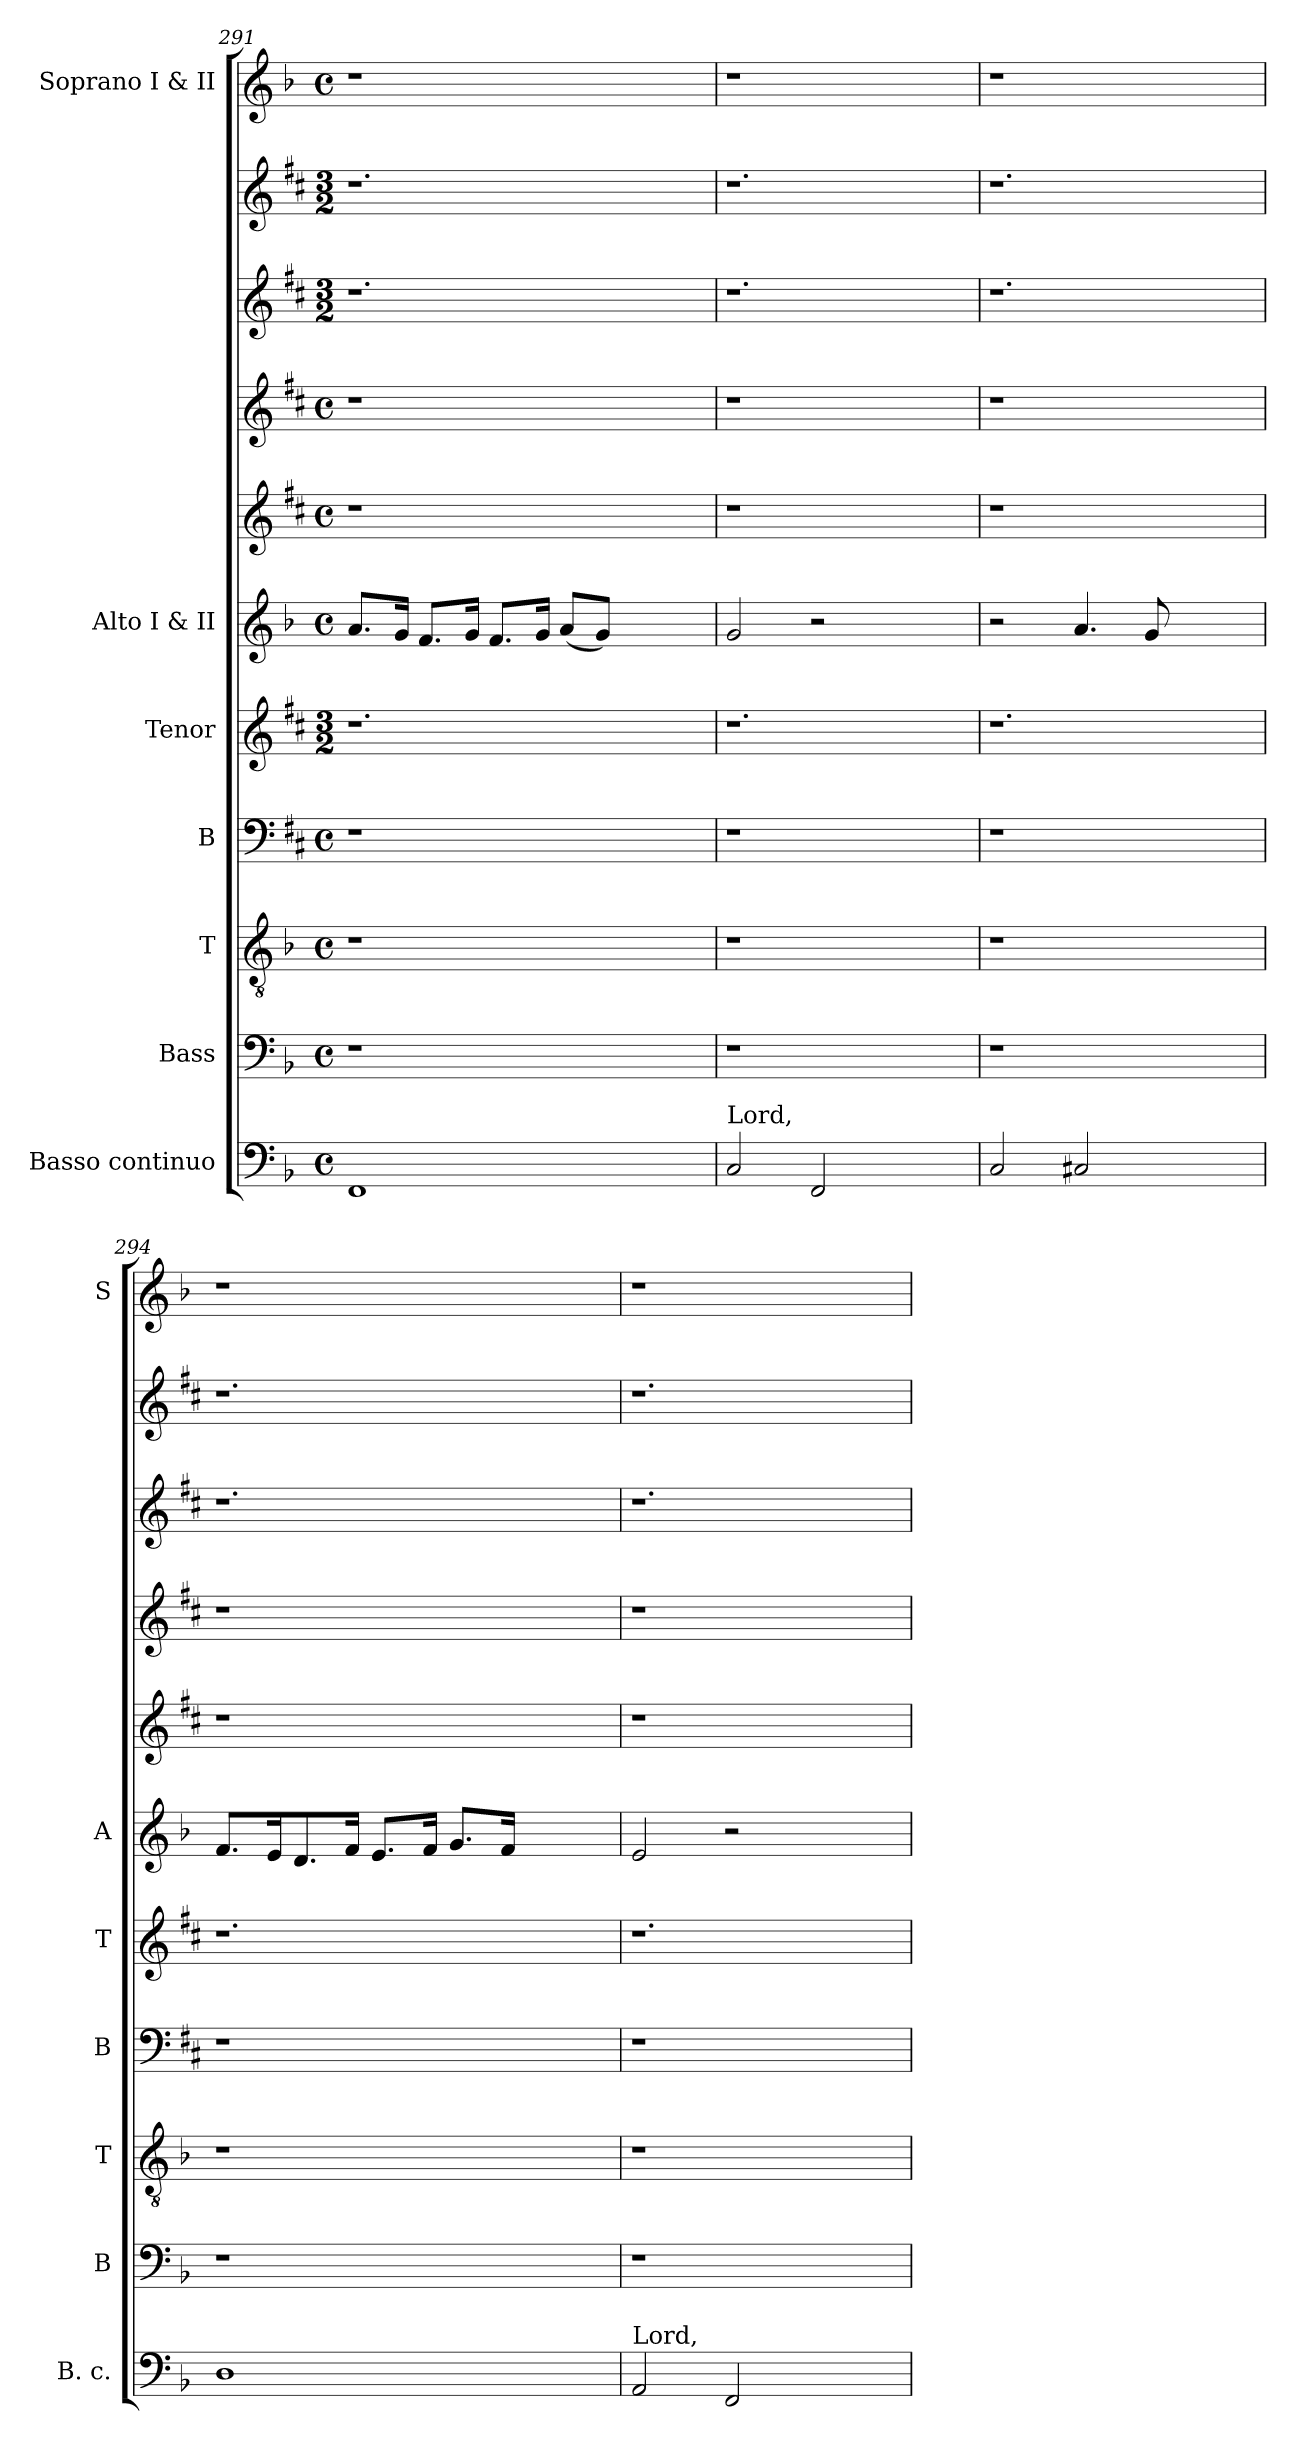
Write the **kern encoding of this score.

**kern	**kern	**kern	**kern	**kern	**kern	**kern	**kern	**kern	**kern	**kern
*part11	*part10	*part9	*part8	*part7	*part6	*part5	*part4	*part3	*part2	*part1
*staff11	*staff10	*staff9	*staff8	*staff7	*staff6	*staff5	*staff4	*staff3	*staff2	*staff1
*I"Basso continuo	*I"Bass	*I"T	*I"B	*I"Tenor	*I"Alto I & II	*	*	*	*	*I"Soprano I & II
*I'B. c.	*I'B	*I'T	*I'B	*I'T	*I'A	*	*	*	*	*I'S
*clefF4	*clefF4	*clefGv2	*clefF4	*clefG2	*clefG2	*clefG2	*clefG2	*clefG2	*clefG2	*clefG2
*ITrd7c12	*	*	*	*	*	*	*	*	*	*
*k[b-]	*k[b-]	*k[b-]	*k[f#c#]	*k[f#c#]	*k[b-]	*k[f#c#]	*k[f#c#]	*k[f#c#]	*k[f#c#]	*k[b-]
*F:	*F:	*F:	*D:	*D:	*F:	*D:	*D:	*D:	*D:	*F:
*M4/4	*M4/4	*M4/4	*M4/4	*M3/2	*M4/4	*M4/4	*M4/4	*M3/2	*M3/2	*M4/4
*met(c)	*met(c)	*met(c)	*met(c)	*	*met(c)	*met(c)	*met(c)	*	*	*met(c)
=291	=291	=291	=291	=291	=291	=291	=291	=291	=291	=291
1FFF	1r	1r	1r	1.r	8.a/L	1r	1r	1.r	1.r	1r
.	.	.	.	.	16g/Jk	.	.	.	.	.
.	.	.	.	.	8.f/L	.	.	.	.	.
.	.	.	.	.	16g/Jk	.	.	.	.	.
.	.	.	.	.	8.f/L	.	.	.	.	.
.	.	.	.	.	16g/Jk	.	.	.	.	.
.	.	.	.	.	(<8a/L	.	.	.	.	.
.	.	.	.	.	8g/J)	.	.	.	.	.
2ryy	2ryy	2ryy	2ryy	.	2ryy	2ryy	2ryy	.	.	2ryy
=292	=292	=292	=292	=292	=292	=292	=292	=292	=292	=292
!LO:TX:a:t=Lord,	!	!	!	!	!	!	!	!	!	!
2CC/	1r	1r	1r	1.r	2g/	1r	1r	1.r	1.r	1r
2FFF/	.	.	.	.	2r	.	.	.	.	.
2ryy	2ryy	2ryy	2ryy	.	2ryy	2ryy	2ryy	.	.	2ryy
=293	=293	=293	=293	=293	=293	=293	=293	=293	=293	=293
2CC/	1r	1r	1r	1.r	2r	1r	1r	1.r	1.r	1r
2CC#X</	.	.	.	.	4.a/	.	.	.	.	.
.	.	.	.	.	8g/	.	.	.	.	.
2ryy	2ryy	2ryy	2ryy	.	2ryy	2ryy	2ryy	.	.	2ryy
=294	=294	=294	=294	=294	=294	=294	=294	=294	=294	=294
1DD	1r	1r	1r	1.r	8.f/L	1r	1r	1.r	1.r	1r
.	.	.	.	.	16e/k	.	.	.	.	.
.	.	.	.	.	8.d/	.	.	.	.	.
.	.	.	.	.	16f/Jk	.	.	.	.	.
.	.	.	.	.	8.e/L	.	.	.	.	.
.	.	.	.	.	16f/Jk	.	.	.	.	.
.	.	.	.	.	8.g/L	.	.	.	.	.
.	.	.	.	.	16f/Jk	.	.	.	.	.
2ryy	2ryy	2ryy	2ryy	.	2ryy	2ryy	2ryy	.	.	2ryy
=295	=295	=295	=295	=295	=295	=295	=295	=295	=295	=295
!LO:TX:a:t=Lord,	!	!	!	!	!	!	!	!	!	!
2AAA/	1r	1r	1r	1.r	2e/	1r	1r	1.r	1.r	1r
2FFF/	.	.	.	.	2r	.	.	.	.	.
2ryy	2ryy	2ryy	2ryy	.	2ryy	2ryy	2ryy	.	.	2ryy
=	=	=	=	=	=	=	=	=	=	=
*-	*-	*-	*-	*-	*-	*-	*-	*-	*-	*-
